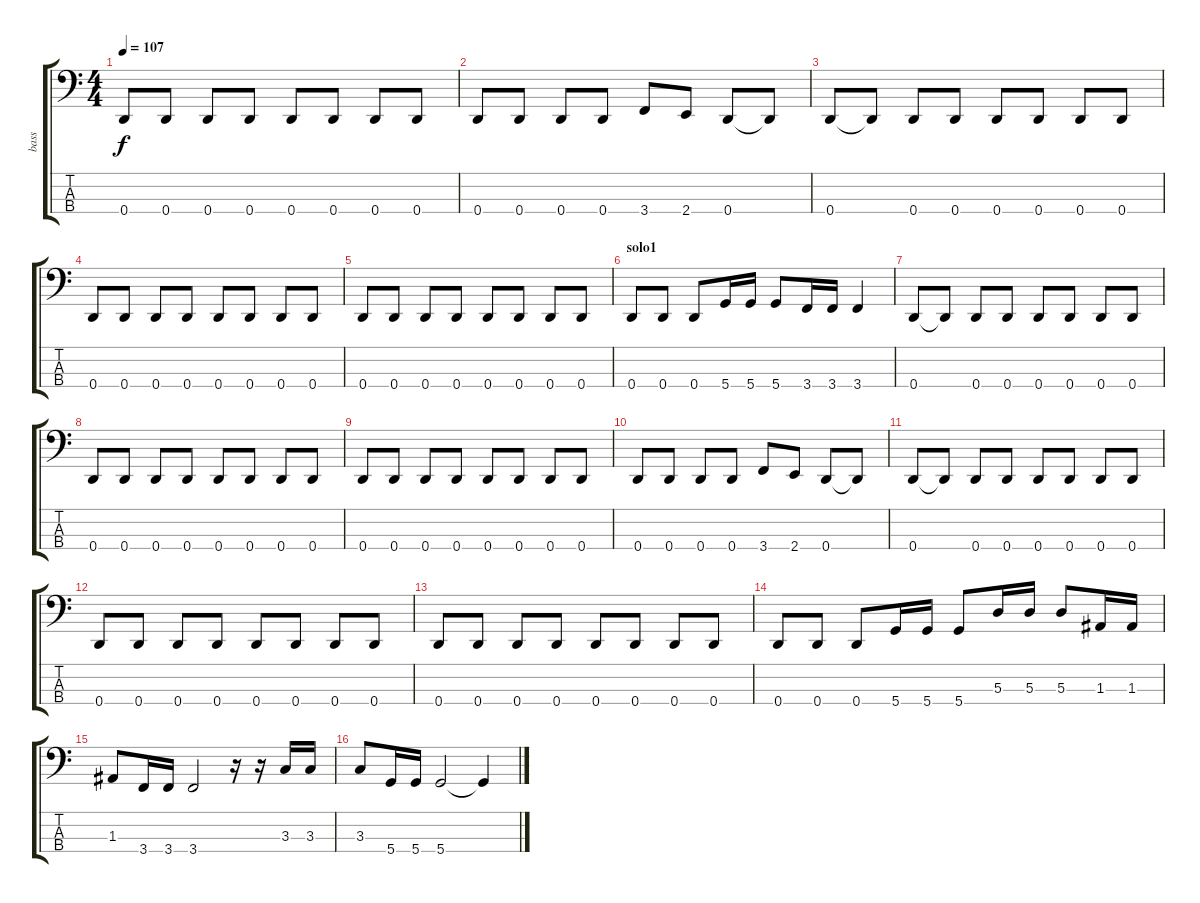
\track ("bass" "bass") {instrument electricbasspick}
\staff {score tabs}
\tuning (G2 D2 A1 D1) {hide}
\ts (4 4)
\tempo 107
\clef f4
\ks c
0.4.8{dy f} 0.4.8 0.4.8 0.4.8 0.4.8 0.4.8 0.4.8 0.4.8 |
0.4.8 0.4.8 0.4.8 0.4.8 3.4.8 2.4.8 0.4.8 0.4{t}.8 |
0.4.8 0.4{t}.8 0.4.8 0.4.8 0.4.8 0.4.8 0.4.8 0.4.8 |
0.4.8 0.4.8 0.4.8 0.4.8 0.4.8 0.4.8 0.4.8 0.4.8 |
0.4.8 0.4.8 0.4.8 0.4.8 0.4.8 0.4.8 0.4.8 0.4.8 |
\section ("" "solo1")
0.4.8 0.4.8 0.4.8 5.4.16 5.4.16 5.4.8 3.4.16 3.4.16 3.4.4 |
0.4.8 0.4{t}.8 0.4.8 0.4.8 0.4.8 0.4.8 0.4.8 0.4.8 |
0.4.8 0.4.8 0.4.8 0.4.8 0.4.8 0.4.8 0.4.8 0.4.8 |
0.4.8 0.4.8 0.4.8 0.4.8 0.4.8 0.4.8 0.4.8 0.4.8 |
0.4.8 0.4.8 0.4.8 0.4.8 3.4.8 2.4.8 0.4.8 0.4{t}.8 |
0.4.8 0.4{t}.8 0.4.8 0.4.8 0.4.8 0.4.8 0.4.8 0.4.8 |
0.4.8 0.4.8 0.4.8 0.4.8 0.4.8 0.4.8 0.4.8 0.4.8 |
0.4.8 0.4.8 0.4.8 0.4.8 0.4.8 0.4.8 0.4.8 0.4.8 |
0.4.8 0.4.8 0.4.8 5.4.16 5.4.16 5.4.8 5.3.16 5.3.16 5.3.8 1.3.16 1.3.16 |
1.3.8 3.4.16 3.4.16 3.4.2 r.16 r.16 3.3.16 3.3.16 |
3.3.8 5.4.16 5.4.16 5.4.2 5.4{t}.4
